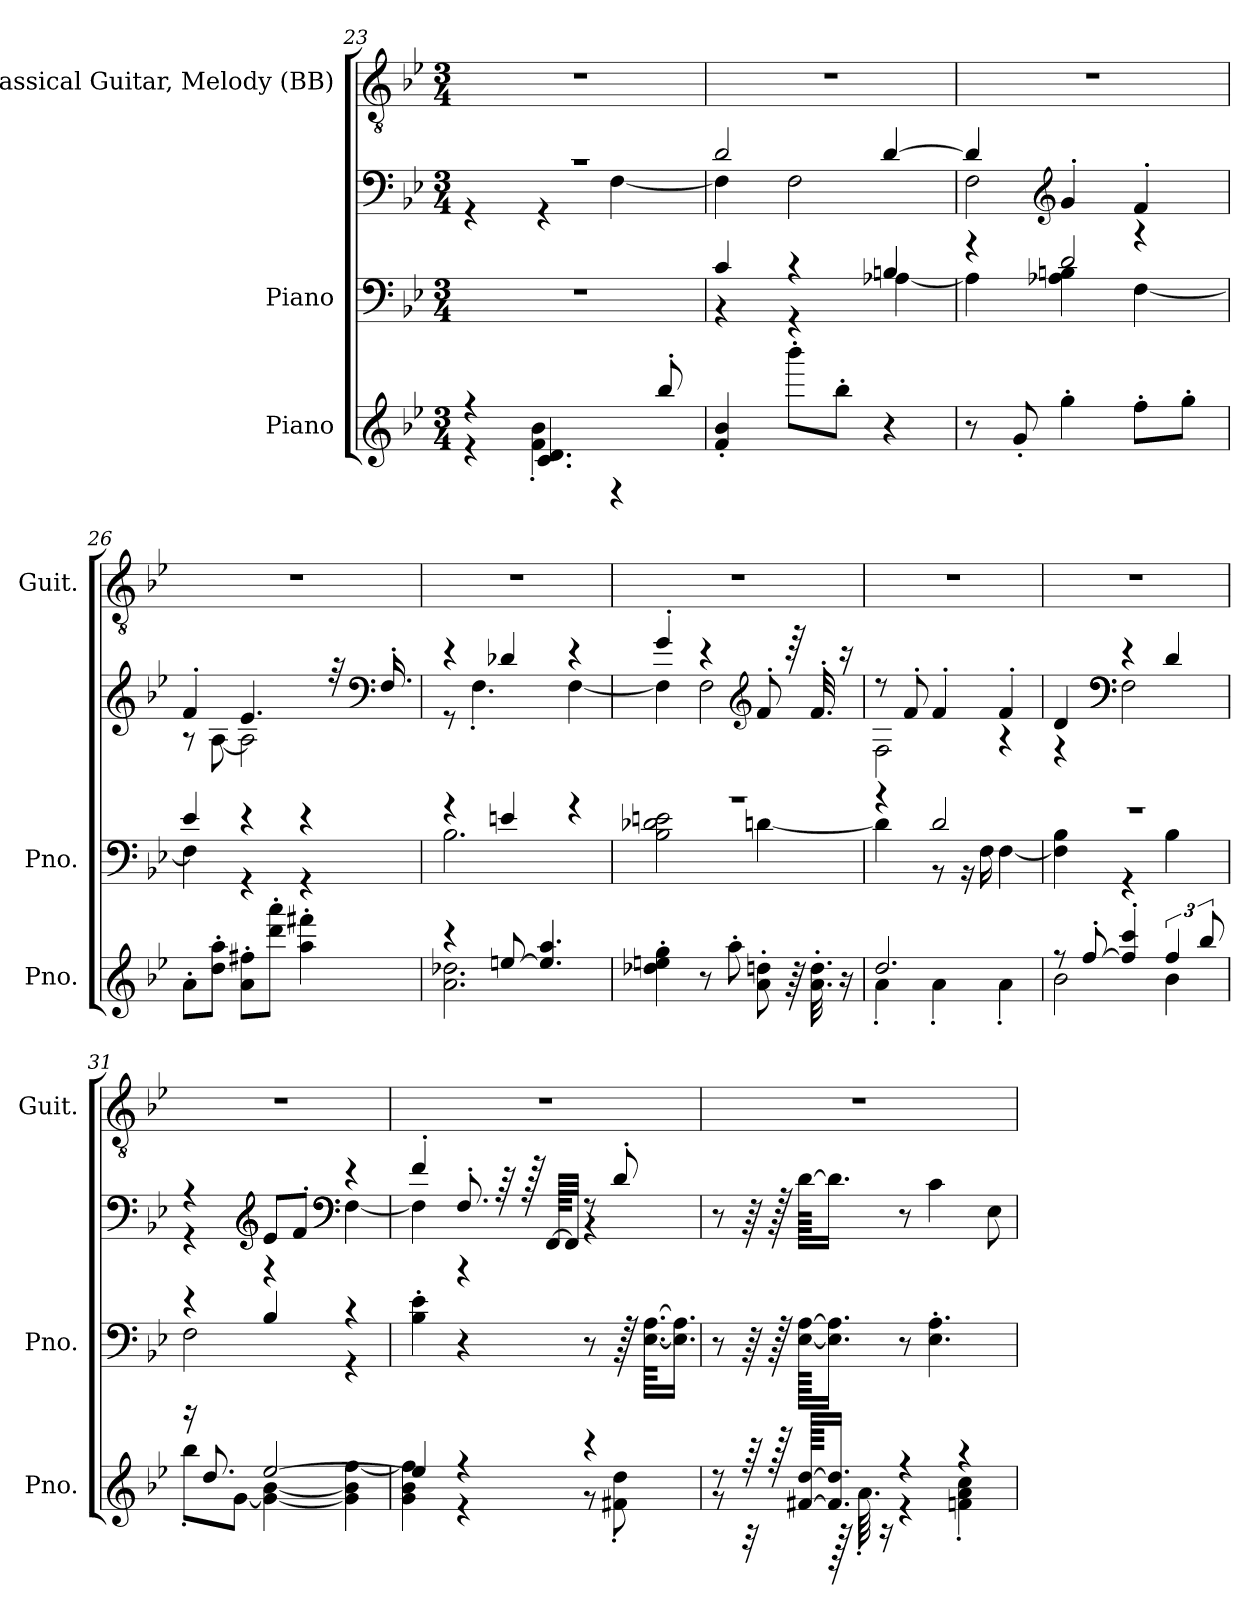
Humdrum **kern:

**kern	**kern	**kern	**kern
*part3	*part2	*part2	*part1
*staff4	*staff3	*staff2	*staff1
*I"Piano	*I"Piano	*	*I"Classical Guitar, Melody  (BB)
*I'Pno.	*I'Pno.	*	*I'Guit.
*clefG2	*clefF4	*clefF4	*clefGv2
*k[b-e-]	*k[b-e-]	*k[b-e-]	*k[b-e-]
*M3/4	*M3/4	*M3/4	*M3/4
=23	=23	=23	=23
*^	*	*^	*
4r	4r	2.r	2.r	4r	2.r
4.c/ 4.d/	4f\' 4b-\'	.	.	4r	.
.	4r	.	.	[4F\	.
8bb-'/	.	.	.	.	.
*v	*v	*	*	*	*
!!LO:PB:g=z
=24	=24	=24	=24	=24
*	*^	*	*	*
4f/' 4b-/'	4c/	4r	2d/	4F\]	2.r
8bbb-'\L	4r	4r	.	2F\	.
8bb-'\J	.	.	.	.	.
4r	4Bn/	[4A-X\	[4d/	.	.
=25	=25	=25	=25	=25	=25
8r	4r	4A-\]	4d/]	2F\	2.r
8g'/	.	.	.	.	.
*	*	*	*clefG2	*	*
4gg'\	2d/	4A-X\ 4Bn\	4g'/	.	.
8ff'\L	.	[4F\	4f'/	4r	.
8gg'\J	.	.	.	.	.
=26	=26	=26	=26	=26	=26
8a'\L	4e-/	4F\]	4f'/	8r	2.r
8dd\' 8aa\'J	.	.	.	[8A\	.
8a\' 8ff#X\'L	4r	4r	4.e-/	2A\]	.
8ddd\' 8aaa\'J	.	.	.	.	.
4aa\' 4fff#X\'	4r	4r	.	.	.
.	.	.	32r	.	.
*	*	*	*clefF4	*	*
.	.	.	16.F'/	.	.
=27	=27	=27	=27	=27	=27
*^	*	*	*	*	*
4r	2.a\ 2.dd-X\	4r	2.B-\	4r	8r	2.r
.	.	.	.	.	4.F'\	.
[8een/	.	4en/	.	4d-X/	.	.
4.ee/] 4.aa/	.	.	.	.	.	.
.	.	4r	.	4r	[4F\	.
*v	*v	*	*	*	*	*
!!LO:LB:g=z
=28	=28	=28	=28	=28	=28
4dd-X\' 4een\' 4gg\'	2.r	2B-\ 2d-X\ 2en\	4g'/	4F\]	2.r
8r	.	.	4r	2F\	.
8aa'\	.	.	.	.	.
*	*	*	*clefG2	*	*
8a\' 8ddn\'	.	[4dn\	8f'/	.	.
64r	.	.	64r	.	.
32.a\' 32.dd\'	.	.	32.f'/	.	.
16r	.	.	16r	.	.
=29	=29	=29	=29	=29	=29
*^	*	*	*	*	*
2.dd/	4a'\	4r	4d\]	8r	2F\	2.r
.	.	.	.	8f'/	.	.
.	4a'\	2d/	8r	4f'/	.	.
.	.	.	16r	.	.	.
.	.	.	16F\	.	.	.
.	4a'\	.	[4F\	4f'/	4r	.
=30	=30	=30	=30	=30	=30	=30
8r	2b-\	2.r	4F\] 4B-\	4d/	4r	2.r
[8ff'/	.	.	.	.	.	.
*	*	*	*	*clefF4	*	*
4ff/]' 4ccc/'	.	.	4r	4r	2F\	.
6ff/	4b-\	.	4B-\	4d/	.	.
12bb-/	.	.	.	.	.	.
=31	=31	=31	=31	=31	=31	=31
16r	8bb-'\L	4r	2F\	4r	4r	2.r
8.dd/	.	.	.	.	.	.
.	[8g\J	.	.	.	.	.
*	*	*	*	*clefG2	*	*
[2ee-/	4g\_ [4b-\	4B-/	.	8e-/L	4r	.
.	.	.	.	8f'/J	.	.
*	*	*	*	*clefF4	*	*
.	4g\] 4b-\] [4ff\	4r	4r	4r	[4F\	.
*	*	*v	*v	*	*	*
!!LO:LB:g=z
=32	=32	=32	=32	=32	=32
4ee-/]	4g\ 4b-\ 4ff\]	4B-\' 4e-\'	4f'/	4F\]	2.r
4r	4r	4r	8.F'/	4r	.
.	.	.	64r	.	.
.	.	.	128r	.	.
.	.	.	[128FF/KKLLL	.	.
.	.	.	32FF/JJJ]	.	.
4r	8r	8r	8r	4r	.
.	8f#X\' 8dd\'	128r	8d'/	.	.
.	.	[64.E-\ [64.A\KKLL	.	.	.
.	.	16.E-\] 16.A\]JJ	.	.	.
*	*	*	*v	*v	*
=33	=33	=33	=33	=33
8r	8r	8r	8r	2.r
64r	32r	64r	64r	.
128r	.	128r	128r	.
[128f#X/ [128dd/KKKLL	.	[128E-\ [128A\KKKLL	[128d\KKKLL	.
16.f#/] 16.dd/]JJ	128r	16.E-\] 16.A\]JJ	16.d\JJ]	.
.	64.a'\	.	.	.
.	16r	.	.	.
4r	4r	8r	8r	.
.	.	4.E-\' 4.A\'	4c\	.
4r	4fn\' 4a\' 4cc\'	.	.	.
.	.	.	8E-\	.
*v	*v	*	*	*
=	=	=	=
*-	*-	*-	*-
